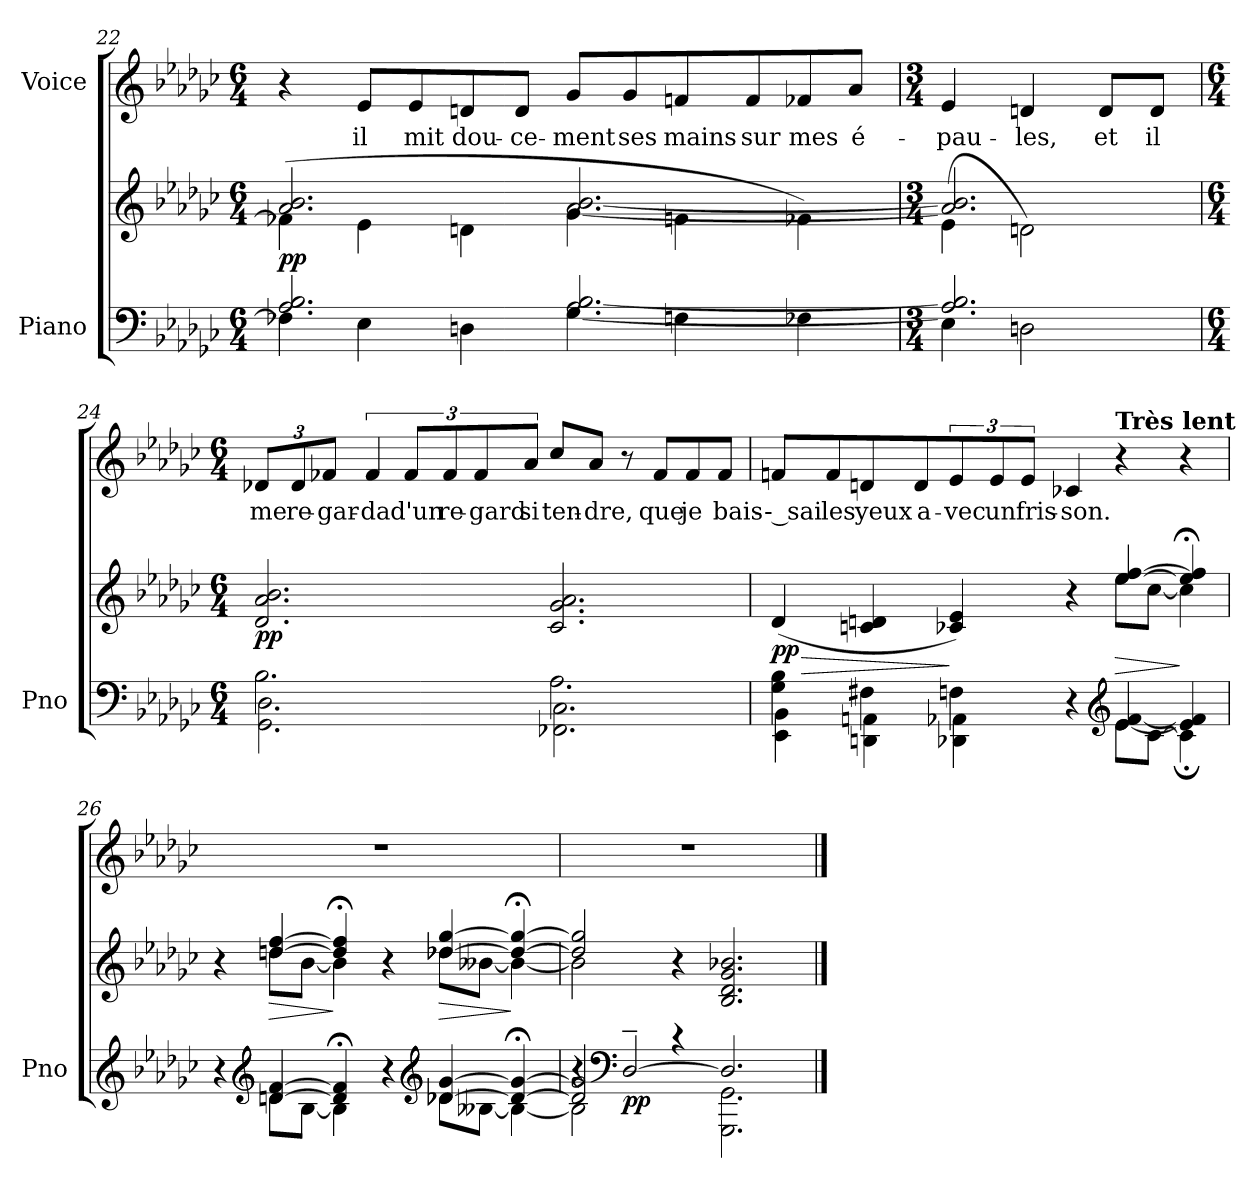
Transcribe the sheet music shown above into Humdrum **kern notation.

**kern	**kern	**dynam	**kern	**text	**dynam
*part2	*part2	*part2	*part1	*part1	*part1
*staff3	*staff2	*staff2/3	*staff1	*staff1	*staff1
*I"Piano	*	*	*I"Voice	*	*
*I'Pno	*	*	*	*	*
*clefF4	*clefG2	*	*clefG2	*	*
*k[b-e-a-d-g-c-]	*k[b-e-a-d-g-c-]	*	*k[b-e-a-d-g-c-]	*	*
*M6/4	*M6/4	*	*M6/4	*	*
=22	=22	=22	=22	=22	=22
*^	*^	*	*	*	*
!	!	!	!	!LO:DY:b	!	!	!
4F-X\]	2.A-/ 2.B-/	(4f-X\]	2.a-/ 2.b-/	pp	4r	.	.
4E-\	.	4e-\	.	.	8e-/L	il	.
.	.	.	.	.	8e-/	mit	.
4Dn\	.	4dn\	.	.	8dn/	dou-	.
.	.	.	.	.	8d/J	-ce-	.
4G-\	[2.A-/ [2.B-/	4g-\	[2.a-/ [2.b-/	.	8g-/L	-ment	.
.	.	.	.	.	8g-/	ses	.
4Fn\	.	4fn\	.	.	8fn/	mains	.
.	.	.	.	.	8f/	sur	.
4F-X\	.	4f-X\)	.	.	8f-X/	mes	.
.	.	.	.	.	8a-/J	é-	.
=23	=23	=23	=23	=23	=23	=23	=23
*M3/4	*	*M3/4	*	*	*M3/4	*	*
4E-\	2.A-/] 2.B-/]	(4e-\	2.a-/] 2.b-/]	.	4e-/	-pau-	.
2Dn\	.	2dn\)	.	.	4dn/	-les,	.
!	!	!	!	!	!	!	!LO:DY:b
!	!	!	!	!	!	!	!LO:DY:n=1:b
.	.	.	.	.	8d/L	et	other-dynamics pp
.	.	.	.	.	8d/J	il	.
*	*	*v	*v	*	*	*	*
=24	=24	=24	=24	=24	=24	=24
*M6/4	*	*M6/4	*	*M6/4	*	*
!	!	!	!LO:DY:b	!	!	!
2.B-\	2.GG-\ 2.D-\	2.d-/ 2.a-/ 2.b-/	pp	12d-X/L	me	.
.	.	.	.	12d-/	re-	.
.	.	.	.	12f-X/J	-gar-	.
.	.	.	.	6f-/	da	.
.	.	.	.	12f-/L	d'un	.
.	.	.	.	12f-/	re-	.
.	.	.	.	12f-/	-gard	.
.	.	.	.	12a-/J	si	.
2.A-\	2.FF-X\ 2.C-\	2.c-/ 2.g-/ 2.a-/	.	8cc-/L	ten-	.
.	.	.	.	8a-/J	-dre,	.
.	.	.	.	8r	.	.
.	.	.	.	8f-/L	que	.
.	.	.	.	8f-/	je	.
.	.	.	.	8f-/J	bais-	.
=25	=25	=25	=25	=25	=25	=25
*	*^	*	*	*	*	*
!	!	!	!	!LO:HP:b	!	!	!
*	*	*	*^	*	*	*	*
!	!	!	!	!	!LO:DY:n=1:b	!	!	!
4G-\ 4B-\	4EE-\ 4BB-\	4ryy	(4d-/	2.ryy	> pp	8fn/L	-- sai	.
.	.	.	.	.	.	8f/	les	.
4F#X\	4DDn\ 4AAn\	4ryy	4cn/ 4dn/	.	.	8dn/	yeux	.
.	.	.	.	.	.	8d/	a-	.
4Fn\	4DD-X\ 4AA-X\	4ryy	4c-X/ 4e-/)	.	]	12e-/	-vec	.
.	.	.	.	.	.	12e-/	un	.
.	.	.	.	.	.	12e-/J	fris-	.
2.ryy	4r	4ryy	4r	4ryy	.	4c-X/	-son.	.
*clefG2	*	*	*	*	*	*	*	*
!	!	!	!	!	!	!LO:TX:a:B:t=Très lent	!	!
!	!	!	!	!	!LO:HP:b	!	!	!
.	[4e-/ [4f/	8e-\L	[4ee-/ [4ff/	8ee-\L	>	4r	.	.
.	.	[8c-\J	.	[8cc-\J	.	.	.	.
.	4e-/];< 4f/];<	4c-\]	4ee-/];< 4ff/];<	4cc-\]	]	4r	.	.
*	*v	*v	*	*	*	*	*	*
=26	=26	=26	=26	=26	=26	=26	=26
4r	4ryy	4r	4ryy	.	1.r	.	.
*clefG2	*	*	*	*	*	*	*
!	!	!	!	!LO:HP:b	!	!	!
[4dn/ [4f/	8d\L	[4ddn/ [4ff/	8dd\L	>	.	.	.
.	[8B-\J	.	[8b-\J	.	.	.	.
4d/];< 4f/];<	4B-\]	4dd/];< 4ff/];<	4b-\]	]	.	.	.
4r	4ryy	4r	4ryy	.	.	.	.
*clefG2	*	*	*	*	*	*	*
!	!	!	!	!LO:HP:b	!	!	!
[4d-X/ [4g-/	8d-\L	[4dd-X/ [4gg-/	8dd-\L	>	.	.	.
.	[8B--X\J	.	[8b--X\J	.	.	.	.
4d-/_;< 4g-/_;<	4B--\_	4dd-/_;< 4gg-/_;<	4b--\_	]	.	.	.
=27	=27	=27	=27	=27	=27	=27	=27
*	*^	*	*	*	*	*	*
2d-/] 2g-/]	2B--\]	4r	2dd-/] 2gg-/]	2b--\]	.	1.r	.	.
*clefF4	*	*	*	*	*	*	*	*
!	!	!	!	!	!LO:DY:b=2	!	!	!
.	.	[2D-~/	.	.	pp	.	.	.
1ryy	4r	.	4r	1ryy	.	.	.	.
.	2.GGG-\ 2.GG-\	2.D-/]	2.B-/ 2.d-/ 2.g-/ 2.b-X/	.	.	.	.	.
*v	*v	*v	*	*	*	*	*	*
*	*v	*v	*	*	*	*
==	==	==	==	==	==
*-	*-	*-	*-	*-	*-
